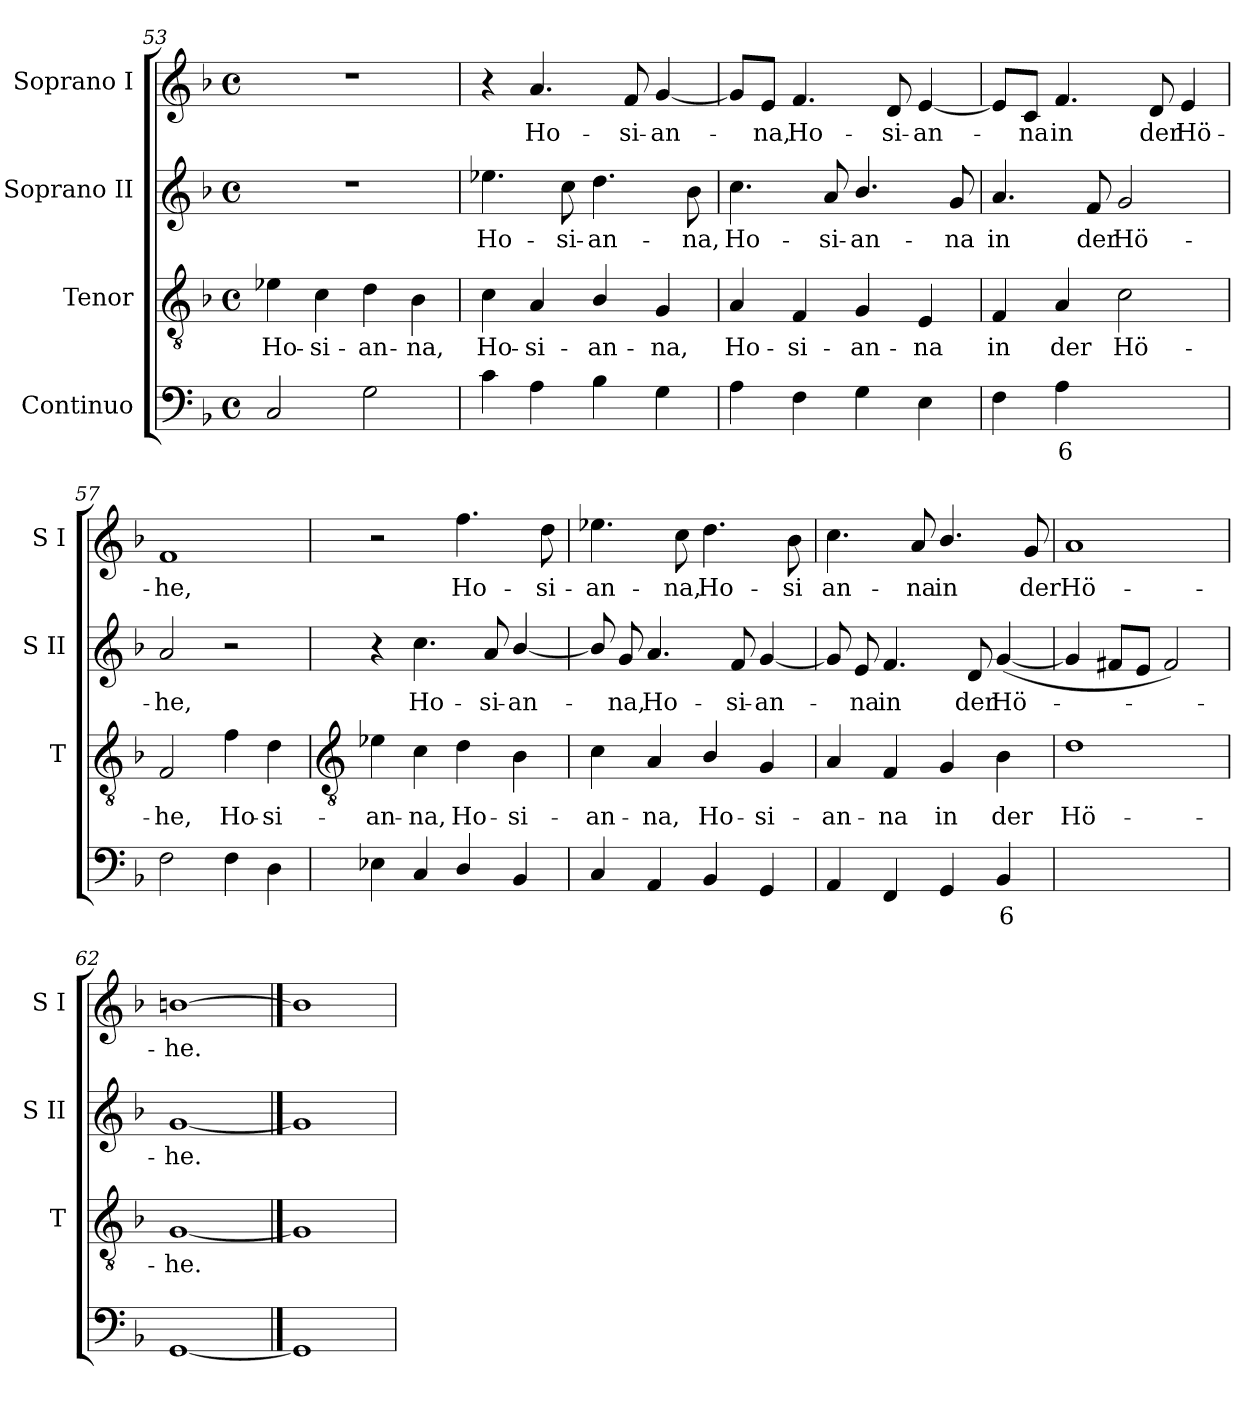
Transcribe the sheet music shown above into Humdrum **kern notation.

**kern	**text	**kern	**text	**kern	**text	**kern	**text
*part4	*part4	*part3	*part3	*part2	*part2	*part1	*part1
*staff4	*staff4	*staff3	*staff3	*staff2	*staff2	*staff1	*staff1
*I"Continuo	*	*I"Tenor	*	*I"Soprano II	*	*I"Soprano I	*
*	*	*I'T	*	*I'S II	*	*I'S I	*
!!LO:LB:g=z
*clefF4	*	*clefGv2	*	*clefG2	*	*clefG2	*
*k[b-]	*	*k[b-]	*	*k[b-]	*	*k[b-]	*
*F:	*	*F:	*	*F:	*	*F:	*
*M4/4	*	*M4/4	*	*M4/4	*	*M4/4	*
*met(c)	*	*met(c)	*	*met(c)	*	*met(c)	*
=53	=53	=53	=53	=53	=53	=53	=53
!	!	!	!LO:LY:b	!	!	!	!
2C	.	4e-X	Ho-	1r	.	1r	.
!	!	!	!LO:LY:b	!	!	!	!
.	.	4c	-si-	.	.	.	.
!	!	!	!LO:LY:b	!	!	!	!
2G	.	4d	-an-	.	.	.	.
!	!	!	!LO:LY:b	!	!	!	!
.	.	4B-	-na,	.	.	.	.
=54	=54	=54	=54	=54	=54	=54	=54
!	!	!	!LO:LY:b	!	!LO:LY:b	!	!
4c	.	4c	Ho-	4.ee-X	Ho-	4r	.
!	!	!	!LO:LY:b	!	!	!	!LO:LY:b
4A	.	4A	-si-	.	.	4.a	Ho-
!	!	!	!	!	!LO:LY:b	!	!
.	.	.	.	8cc	-si-	.	.
!	!	!	!LO:LY:b	!	!LO:LY:b	!	!
4B-	.	4B-/	-an-	4.dd	-an-	.	.
!	!	!	!	!	!	!	!LO:LY:b
.	.	.	.	.	.	8f	-si-
!	!	!	!LO:LY:b	!	!	!	!LO:LY:b
4G	.	4G	-na,	.	.	[4g	-an-
!	!	!	!	!	!LO:LY:b	!	!
.	.	.	.	8b-	-na,	.	.
=55	=55	=55	=55	=55	=55	=55	=55
!	!	!	!LO:LY:b	!	!LO:LY:b	!	!
4A	.	4A	Ho-	4.cc	Ho-	8g/L]	.
!	!	!	!	!	!	!	!LO:LY:b
.	.	.	.	.	.	8e/J	na,
!	!	!	!LO:LY:b	!	!	!	!LO:LY:b
4F	.	4F	-si-	.	.	4.f	Ho-
!	!	!	!	!	!LO:LY:b	!	!
.	.	.	.	8a	-si-	.	.
!	!	!	!LO:LY:b	!	!LO:LY:b	!	!
4G	.	4G	-an-	4.b-/	-an-	.	.
!	!	!	!	!	!	!	!LO:LY:b
.	.	.	.	.	.	8d	-si-
!	!	!	!LO:LY:b	!	!	!	!LO:LY:b
4E	.	4E	-na	.	.	[4e	-an-
!	!	!	!	!	!LO:LY:b	!	!
.	.	.	.	8g	-na	.	.
=56	=56	=56	=56	=56	=56	=56	=56
!	!	!	!LO:LY:b	!	!LO:LY:b	!	!
4F	.	4F	in	4.a	in	8e/L]	.
!	!	!	!	!	!	!	!LO:LY:b
.	.	.	.	.	.	8c/J	na
!	!LO:LY:b	!	!LO:LY:b	!	!	!	!LO:LY:b
4A	6	4A	der	.	.	4.f	in
!	!	!	!	!	!LO:LY:b	!	!
.	.	.	.	8f	der	.	.
!	!LO:LY:b	!	!LO:LY:b	!	!LO:LY:b	!	!
[4cyy	4	2c	Hö-	2g	Hö-	.	.
!	!	!	!	!	!	!	!LO:LY:b
.	.	.	.	.	.	8d	der
!	!LO:LY:b	!	!	!	!	!	!LO:LY:b
4cyy]	3	.	.	.	.	4e	Hö-
=57	=57	=57	=57	=57	=57	=57	=57
!	!	!	!LO:LY:b	!	!LO:LY:b	!	!LO:LY:b
2F	.	2F	-he,	2a	-he,	1f	-he,
!	!	!	!LO:LY:b	!	!	!	!
4F	.	4f	Ho-	2r	.	.	.
!	!	!	!LO:LY:b	!	!	!	!
4D	.	4d	-si-	.	.	.	.
!!LO:LB:g=z
=58	=58	=58	=58	=58	=58	=58	=58
*	*	*clefGv2	*	*	*	*	*
!	!	!	!LO:LY:b	!	!	!	!
4E-X	.	4e-X	-an-	4r	.	2r	.
!	!	!	!LO:LY:b	!	!LO:LY:b	!	!
4C	.	4c	-na,	4.cc	Ho-	.	.
!	!	!	!LO:LY:b	!	!	!	!LO:LY:b
4D/	.	4d	Ho-	.	.	4.ff	Ho-
!	!	!	!	!	!LO:LY:b	!	!
.	.	.	.	8a	-si-	.	.
!	!	!	!LO:LY:b	!	!LO:LY:b	!	!
4BB-	.	4B-	-si-	[4b-/	-an-	.	.
!	!	!	!	!	!	!	!LO:LY:b
.	.	.	.	.	.	8dd	-si-
=59	=59	=59	=59	=59	=59	=59	=59
!	!	!	!LO:LY:b	!	!	!	!LO:LY:b
4C	.	4c	-an-	8b-/]	.	4.ee-X	-an-
!	!	!	!	!	!LO:LY:b	!	!
.	.	.	.	8g	na,	.	.
!	!	!	!LO:LY:b	!	!LO:LY:b	!	!
4AA	.	4A	-na,	4.a	Ho-	.	.
!	!	!	!	!	!	!	!LO:LY:b
.	.	.	.	.	.	8cc	-na,
!	!	!	!LO:LY:b	!	!	!	!LO:LY:b
4BB-	.	4B-/	Ho-	.	.	4.dd	Ho-
!	!	!	!	!	!LO:LY:b	!	!
.	.	.	.	8f	-si-	.	.
!	!	!	!LO:LY:b	!	!LO:LY:b	!	!
4GG	.	4G	-si-	[4g	-an-	.	.
!	!	!	!	!	!	!	!LO:LY:b
.	.	.	.	.	.	8b-	-si
=60	=60	=60	=60	=60	=60	=60	=60
!	!	!	!LO:LY:b	!	!	!	!LO:LY:b
4AA	.	4A	-an-	8g]	.	4.cc	an-
!	!	!	!	!	!LO:LY:b	!	!
.	.	.	.	8e	na	.	.
!	!	!	!LO:LY:b	!	!LO:LY:b	!	!
4FF	.	4F	-na	4.f	in	.	.
!	!	!	!	!	!	!	!LO:LY:b
.	.	.	.	.	.	8a	-na
!	!	!	!LO:LY:b	!	!	!	!LO:LY:b
4GG	.	4G	in	.	.	4.b-/	in
!	!	!	!	!	!LO:LY:b	!	!
.	.	.	.	8d	der	.	.
!	!LO:LY:b	!	!LO:LY:b	!	!LO:LY:b	!	!
4BB-	6	4B-	der	(<[4g	Hö-	.	.
!	!	!	!	!	!	!	!LO:LY:b
.	.	.	.	.	.	8g	der
=61	=61	=61	=61	=61	=61	=61	=61
!	!LO:LY:b	!	!LO:LY:b	!	!	!	!LO:LY:b
[2Dyy	4	1d	Hö-	4g]	.	1a	Hö-
.	.	.	.	8f#XL	.	.	.
.	.	.	.	8eJ	.	.	.
2Dyy]	.	.	.	2f#)	.	.	.
=62	=62	=62	=62	=62	=62	=62	=62
!	!	!	!LO:LY:b	!	!LO:LY:b	!	!LO:LY:b
[1GG	.	[1G	-he.	[1g	he.	[1bn	-he.
==63	==63	==63	==63	==63	==63	==63	==63
1GG]	.	1G]	.	1g]	.	1b]	.
=	=	=	=	=	=	=	=
*-	*-	*-	*-	*-	*-	*-	*-
